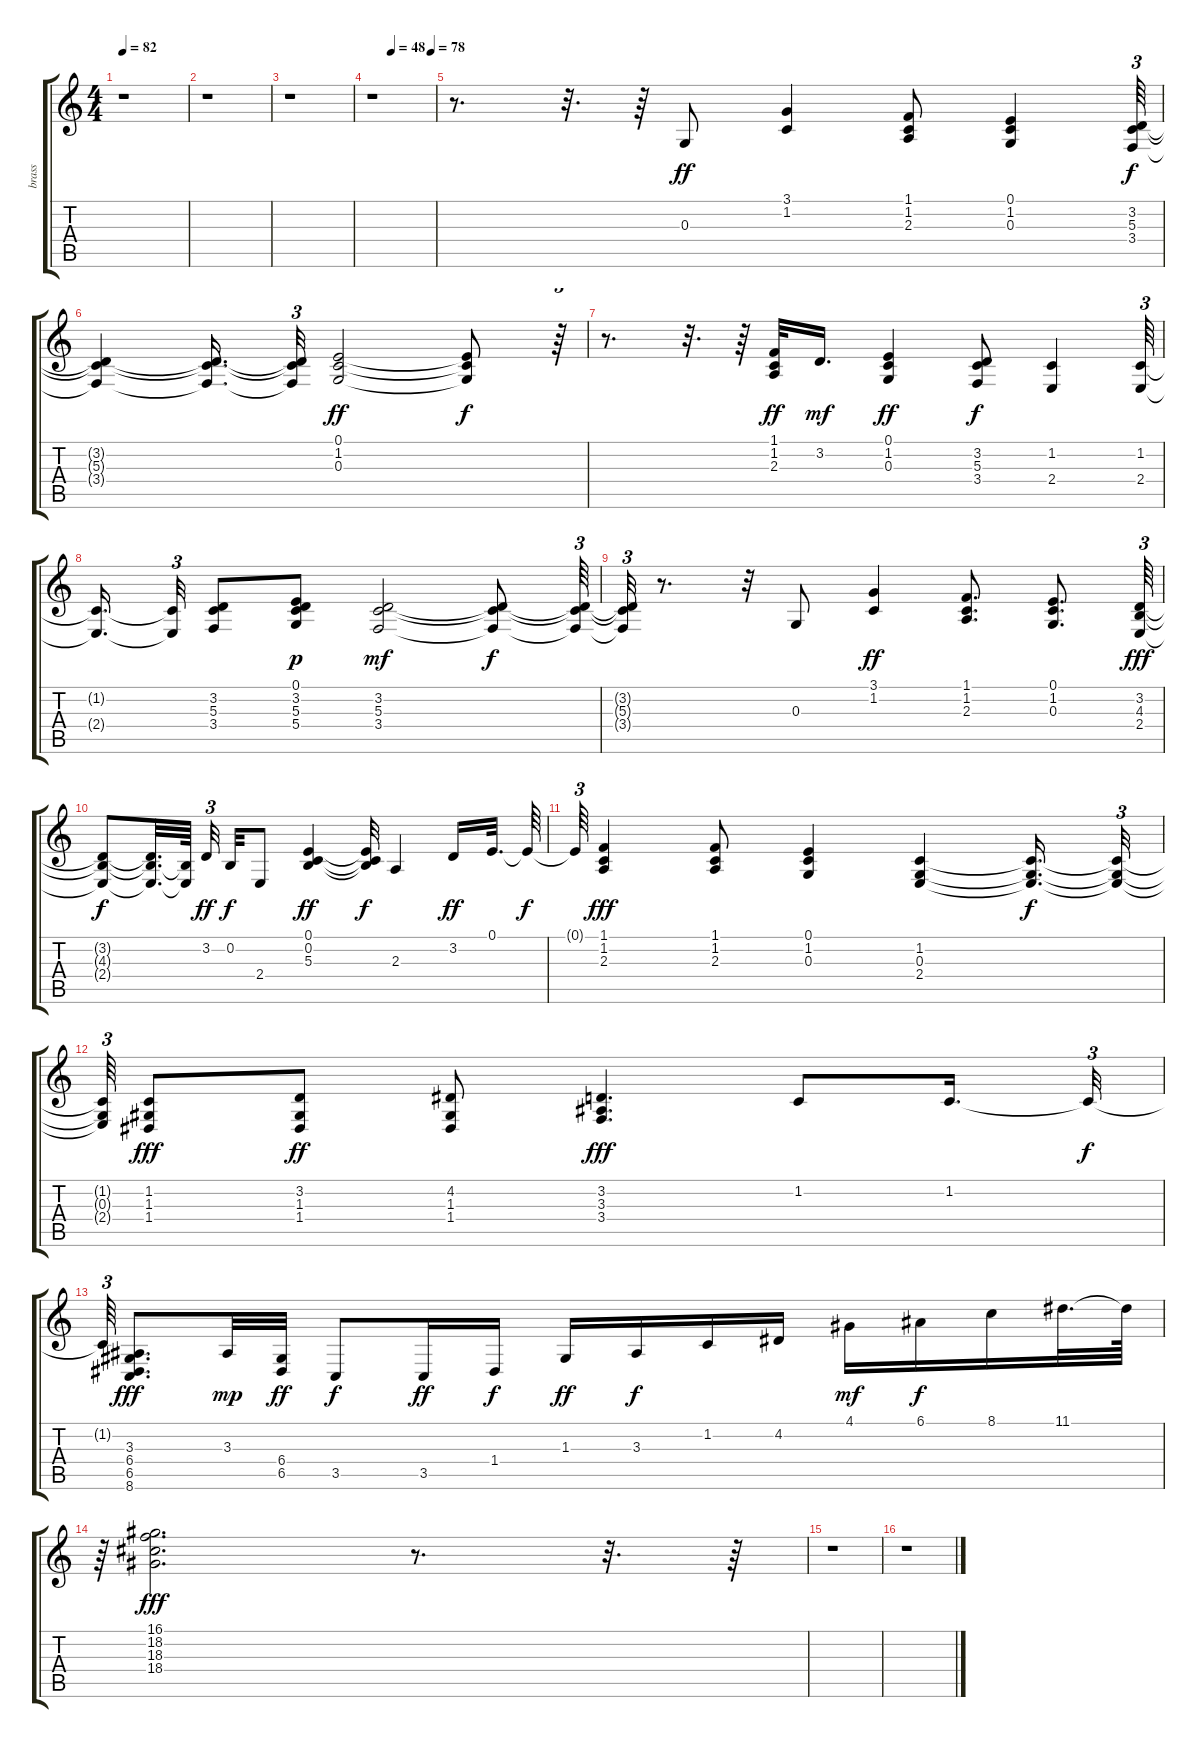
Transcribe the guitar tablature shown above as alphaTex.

\track ("brass" "brass") {instrument frenchhorn}
\staff {score tabs}
\tuning (E4 B3 G3 D3 A2 E2) {hide}
\ts (4 4)
\tempo 82
\clef g2
\ks c
r.1{dy f} |
r.1 |
r.1 |
\tempo (48 0.3125)
\tempo (78 0.9375)
r.1 |
r.8{d} r.32{d} r.64 0.3.8{dy ff volume 14 balance 13 instrument acousticgrandpiano} (3.1 1.2).4 (1.1 1.2 2.3).8 (0.1 1.2 0.3).4 (3.2 5.3 3.4).64{tu (3 2) dy f} |
(3.2{t} 5.3{t} 3.4{t}).4 (3.2{t} 5.3{t} 3.4{t}).16{d} (3.2{t} 5.3{t} 3.4{t}).32{tu (3 2)} (0.1 1.2 0.3).2{dy ff} (0.1{t} 1.2{t} 0.3{t}).8{dy f} r.64{tu (3 2)} |
r.8{d} r.32{d} r.64 (1.1 1.2 2.3).32{dy ff} 3.2.16{d dy mf} (0.1 1.2 0.3).4{dy ff} (3.2 5.3 3.4).8{dy f} (1.2 2.4).4 (1.2 2.4).64{tu (3 2)} |
(1.2{t} 2.4{t}).16{d} (1.2{t} 2.4{t}).32{tu (3 2)} (3.2 5.3 3.4).8 (0.1 3.2 5.3 5.4).8{dy p} (3.2 5.3 3.4).2{dy mf} (3.2{t} 5.3{t} 3.4{t}).8{dy f} (3.2{t} 5.3{t} 3.4{t}).64{tu (3 2)} |
(3.2{t} 5.3{t} 3.4{t}).32{tu (3 2)} r.8{d} r.32 0.3.8 (3.1 1.2).4{dy ff} (1.1 1.2 2.3).8{d} (0.1 1.2 0.3).8{d} (3.2 4.3 2.4).64{tu (3 2) dy fff} |
(3.2{t} 4.3{t} 2.4{t}).8{dy f} (3.2{t} 4.3{t} 2.4{t}).32{d} (4.3{t} 2.4{t}).64 3.2.32{tu (3 2) dy ff} 0.2.32{dy f} 2.4.8 (0.1 0.2 5.3).4{dy ff} (0.1{t} 0.2{t} 5.3{t}).32{dy f} 2.3.4 3.2.16{dy ff} 0.1.32{d} 0.1{t}.64{dy f} |
0.1{t}.64{tu (3 2)} (1.1 1.2 2.3).4{dy fff} (1.1 1.2 2.3).8 (0.1 1.2 0.3).4 (1.2 0.3 2.4).4 (1.2{t} 0.3{t} 2.4{t}).16{d dy f} (1.2{t} 0.3{t} 2.4{t}).32{tu (3 2)} |
(1.2{t} 0.3{t} 2.4{t}).64{tu (3 2)} (1.2 1.3 1.4).8{dy fff} (3.2 1.3 1.4).8{dy ff} (4.2 1.3 1.4).8 (3.2 3.3 3.4).4{d dy fff} 1.2.8 1.2.16{d} 1.2{t}.32{tu (3 2) dy f} |
1.2{t}.64{tu (3 2)} (3.3 6.4 6.5 8.6).8{d dy fff} 3.3.32{dy mp} (6.4 6.5).32{dy ff} 3.5.8{dy f} 3.5.16{dy ff} 1.4.16{dy f} 1.3.16{dy ff} 3.3.16{dy f} 1.2.16 4.2.16 4.1.16{dy mf} 6.1.16{dy f} 8.1.16 11.1.32{d} 11.1{t}.64 |
r.64{tu (3 2)} (16.1 18.2 18.3 18.4).2{d dy fff} r.8{d} r.32{d} r.64 |
r.1 |
r.1
